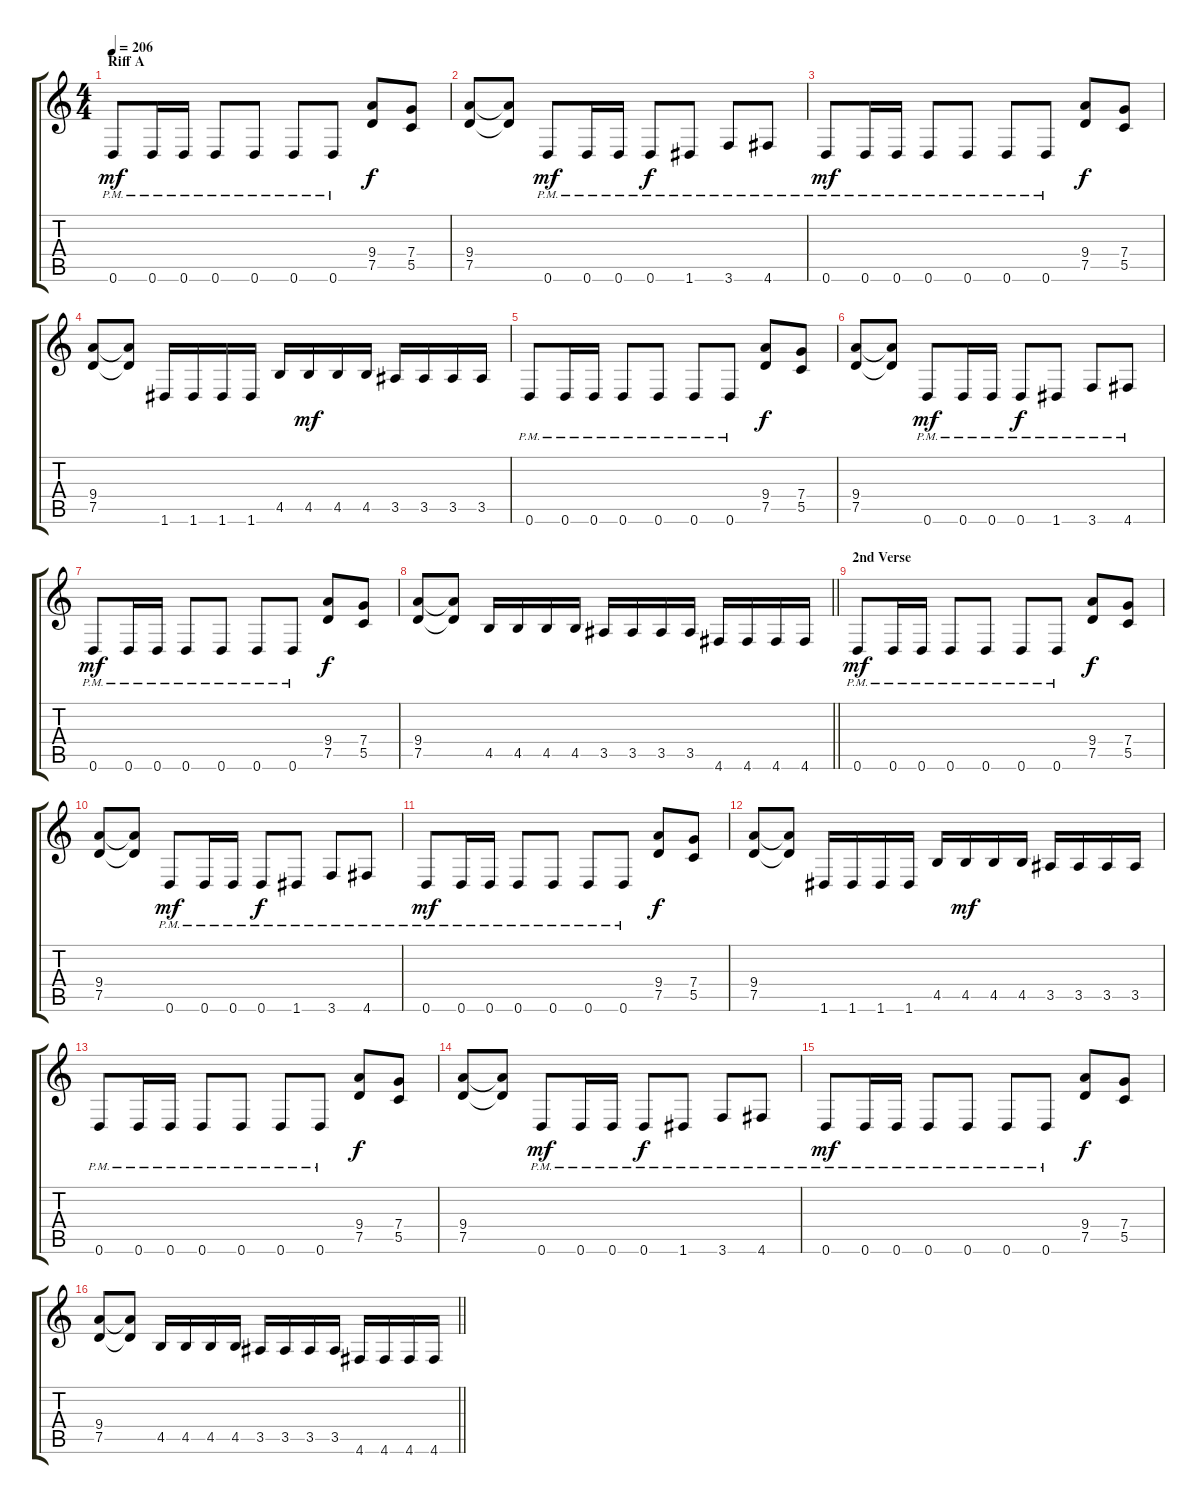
\track "" {instrument overdrivenguitar}
\staff {score tabs}
\tuning (D4 A3 F3 C3 G2 D2) {hide}
\ts (4 4)
\section ("" "Riff A")
\tempo 206
\clef g2
\ks c
0.6{pm}.8{dy mf} 0.6{pm}.16 0.6{pm}.16 0.6{pm}.8 0.6{pm}.8 0.6{pm}.8 0.6{pm}.8 (9.4 7.5).8{dy f} (7.4 5.5).8 |
(9.4 7.5).8 (9.4{t} 7.5{t}).8 0.6{pm}.8{dy mf} 0.6{pm}.16 0.6{pm}.16 0.6{pm}.8{dy f} 1.6{pm}.8 3.6{pm}.8 4.6{pm}.8 |
0.6{pm}.8{dy mf} 0.6{pm}.16 0.6{pm}.16 0.6{pm}.8 0.6{pm}.8 0.6{pm}.8 0.6{pm}.8 (9.4 7.5).8{dy f} (7.4 5.5).8 |
(9.4 7.5).8 (9.4{t} 7.5{t}).8 1.6.16 1.6.16 1.6.16 1.6.16 4.5.16 4.5.16{dy mf} 4.5.16 4.5.16 3.5.16 3.5.16 3.5.16 3.5.16 |
0.6{pm}.8 0.6{pm}.16 0.6{pm}.16 0.6{pm}.8 0.6{pm}.8 0.6{pm}.8 0.6{pm}.8 (9.4 7.5).8{dy f} (7.4 5.5).8 |
(9.4 7.5).8 (9.4{t} 7.5{t}).8 0.6{pm}.8{dy mf} 0.6{pm}.16 0.6{pm}.16 0.6{pm}.8{dy f} 1.6{pm}.8 3.6{pm}.8 4.6{pm}.8 |
0.6{pm}.8{dy mf} 0.6{pm}.16 0.6{pm}.16 0.6{pm}.8 0.6{pm}.8 0.6{pm}.8 0.6{pm}.8 (9.4 7.5).8{dy f} (7.4 5.5).8 |
\barLineRight lightlight
(9.4 7.5).8 (9.4{t} 7.5{t}).8 4.5.16 4.5.16 4.5.16 4.5.16 3.5.16 3.5.16 3.5.16 3.5.16 4.6.16 4.6.16 4.6.16 4.6.16 |
\section ("" "2nd Verse")
0.6{pm}.8{dy mf} 0.6{pm}.16 0.6{pm}.16 0.6{pm}.8 0.6{pm}.8 0.6{pm}.8 0.6{pm}.8 (9.4 7.5).8{dy f} (7.4 5.5).8 |
(9.4 7.5).8 (9.4{t} 7.5{t}).8 0.6{pm}.8{dy mf} 0.6{pm}.16 0.6{pm}.16 0.6{pm}.8{dy f} 1.6{pm}.8 3.6{pm}.8 4.6{pm}.8 |
0.6{pm}.8{dy mf} 0.6{pm}.16 0.6{pm}.16 0.6{pm}.8 0.6{pm}.8 0.6{pm}.8 0.6{pm}.8 (9.4 7.5).8{dy f} (7.4 5.5).8 |
(9.4 7.5).8 (9.4{t} 7.5{t}).8 1.6.16 1.6.16 1.6.16 1.6.16 4.5.16 4.5.16{dy mf} 4.5.16 4.5.16 3.5.16 3.5.16 3.5.16 3.5.16 |
0.6{pm}.8 0.6{pm}.16 0.6{pm}.16 0.6{pm}.8 0.6{pm}.8 0.6{pm}.8 0.6{pm}.8 (9.4 7.5).8{dy f} (7.4 5.5).8 |
(9.4 7.5).8 (9.4{t} 7.5{t}).8 0.6{pm}.8{dy mf} 0.6{pm}.16 0.6{pm}.16 0.6{pm}.8{dy f} 1.6{pm}.8 3.6{pm}.8 4.6{pm}.8 |
0.6{pm}.8{dy mf} 0.6{pm}.16 0.6{pm}.16 0.6{pm}.8 0.6{pm}.8 0.6{pm}.8 0.6{pm}.8 (9.4 7.5).8{dy f} (7.4 5.5).8 |
\barLineRight lightlight
(9.4 7.5).8 (9.4{t} 7.5{t}).8 4.5.16 4.5.16 4.5.16 4.5.16 3.5.16 3.5.16 3.5.16 3.5.16 4.6.16 4.6.16 4.6.16 4.6.16
